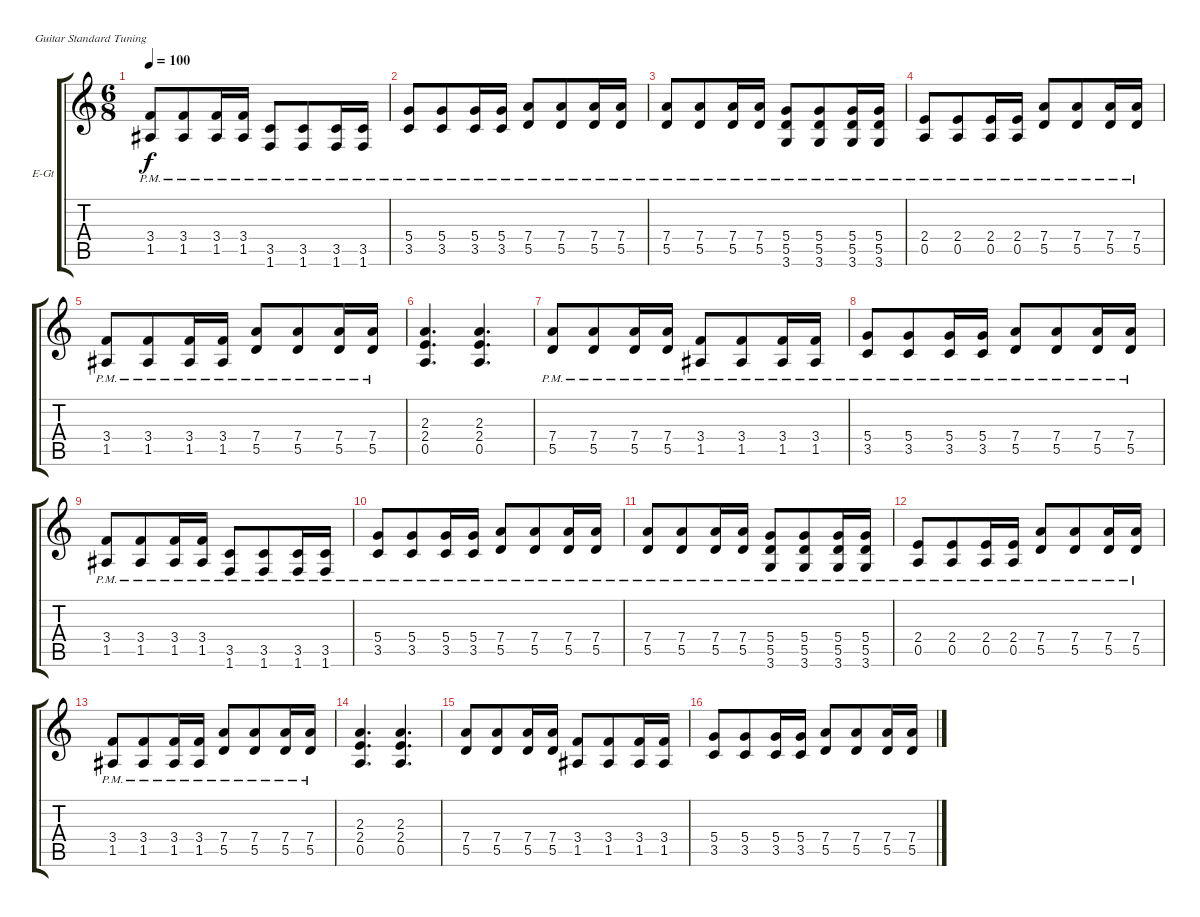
\defaultSystemsLayout 4
\bracketExtendMode groupsimilarinstruments
\firstSystemTrackNameOrientation horizontal
\otherSystemsTrackNameOrientation horizontal
\track ("Electric Guitar" "E-Gt") {instrument distortionguitar}
\staff {score tabs}
\tuning (E4 B3 G3 D3 A2 E2)
\ts (6 8)
\tempo 100
\clef g2
\scale
0.333333
\ks c
(3.4{pm} 1.5{pm}).8{dy f} (3.4{pm} 1.5{pm}).8 (3.4{pm} 1.5{pm}).16 (3.4{pm} 1.5{pm}).16 (3.5{pm} 1.6{pm}).8 (3.5{pm} 1.6{pm}).8 (3.5{pm} 1.6{pm}).16 (3.5{pm} 1.6{pm}).16 |
\scale
0.333333 (5.4{pm} 3.5{pm}).8 (5.4{pm} 3.5{pm}).8 (5.4{pm} 3.5{pm}).16 (5.4{pm} 3.5{pm}).16 (7.4{pm} 5.5{pm}).8 (7.4{pm} 5.5{pm}).8 (7.4{pm} 5.5{pm}).16 (7.4{pm} 5.5{pm}).16 |
\scale
0.333333 (7.4{pm} 5.5{pm}).8 (7.4{pm} 5.5{pm}).8 (7.4{pm} 5.5{pm}).16 (7.4{pm} 5.5{pm}).16 (5.4{pm} 5.5{pm} 3.6{pm}).8 (5.4{pm} 5.5{pm} 3.6{pm}).8 (5.4{pm} 5.5{pm} 3.6{pm}).16 (5.4{pm} 5.5{pm} 3.6{pm}).16 |
\scale
0.333333 (2.4{pm} 0.5{pm}).8 (2.4{pm} 0.5{pm}).8 (2.4{pm} 0.5{pm}).16 (2.4{pm} 0.5{pm}).16 (7.4{pm} 5.5{pm}).8 (7.4{pm} 5.5{pm}).8 (7.4{pm} 5.5{pm}).16 (7.4{pm} 5.5{pm}).16 |
\scale
0.333333 (3.4{pm} 1.5{pm}).8 (3.4{pm} 1.5{pm}).8 (3.4{pm} 1.5{pm}).16 (3.4{pm} 1.5{pm}).16 (7.4{pm} 5.5{pm}).8 (7.4{pm} 5.5{pm}).8 (7.4{pm} 5.5{pm}).16 (7.4{pm} 5.5{pm}).16 |
\scale
0.333333 (2.3 2.4 0.5).4{d} (2.3 2.4 0.5).4{d} |
(7.4{pm} 5.5{pm}).8 (7.4{pm} 5.5{pm}).8 (7.4{pm} 5.5{pm}).16 (7.4{pm} 5.5{pm}).16 (3.4{pm} 1.5{pm}).8 (3.4{pm} 1.5{pm}).8 (3.4{pm} 1.5{pm}).16 (3.4{pm} 1.5{pm}).16 |
(5.4{pm} 3.5{pm}).8 (5.4{pm} 3.5{pm}).8 (5.4{pm} 3.5{pm}).16 (5.4{pm} 3.5{pm}).16 (7.4{pm} 5.5{pm}).8 (7.4{pm} 5.5{pm}).8 (7.4{pm} 5.5{pm}).16 (7.4{pm} 5.5{pm}).16 |
(3.4{pm} 1.5{pm}).8 (3.4{pm} 1.5{pm}).8 (3.4{pm} 1.5{pm}).16 (3.4{pm} 1.5{pm}).16 (3.5{pm} 1.6{pm}).8 (3.5{pm} 1.6{pm}).8 (3.5{pm} 1.6{pm}).16 (3.5{pm} 1.6{pm}).16 |
(5.4{pm} 3.5{pm}).8 (5.4{pm} 3.5{pm}).8 (5.4{pm} 3.5{pm}).16 (5.4{pm} 3.5{pm}).16 (7.4{pm} 5.5{pm}).8 (7.4{pm} 5.5{pm}).8 (7.4{pm} 5.5{pm}).16 (7.4{pm} 5.5{pm}).16 |
(7.4{pm} 5.5{pm}).8 (7.4{pm} 5.5{pm}).8 (7.4{pm} 5.5{pm}).16 (7.4{pm} 5.5{pm}).16 (5.4{pm} 5.5{pm} 3.6{pm}).8 (5.4{pm} 5.5{pm} 3.6{pm}).8 (5.4{pm} 5.5{pm} 3.6{pm}).16 (5.4{pm} 5.5{pm} 3.6{pm}).16 |
(2.4{pm} 0.5{pm}).8 (2.4{pm} 0.5{pm}).8 (2.4{pm} 0.5{pm}).16 (2.4{pm} 0.5{pm}).16 (7.4{pm} 5.5{pm}).8 (7.4{pm} 5.5{pm}).8 (7.4{pm} 5.5{pm}).16 (7.4{pm} 5.5{pm}).16 |
(3.4{pm} 1.5{pm}).8 (3.4{pm} 1.5{pm}).8 (3.4{pm} 1.5{pm}).16 (3.4{pm} 1.5{pm}).16 (7.4{pm} 5.5{pm}).8 (7.4{pm} 5.5{pm}).8 (7.4{pm} 5.5{pm}).16 (7.4{pm} 5.5{pm}).16 |
(2.3 2.4 0.5).4{d} (2.3 2.4 0.5).4{d} |
(7.4 5.5).8 (7.4 5.5).8 (7.4 5.5).16 (7.4 5.5).16 (3.4 1.5).8 (3.4 1.5).8 (3.4 1.5).16 (3.4 1.5).16 |
(5.4 3.5).8 (5.4 3.5).8 (5.4 3.5).16 (5.4 3.5).16 (7.4 5.5).8 (7.4 5.5).8 (7.4 5.5).16 (7.4 5.5).16
